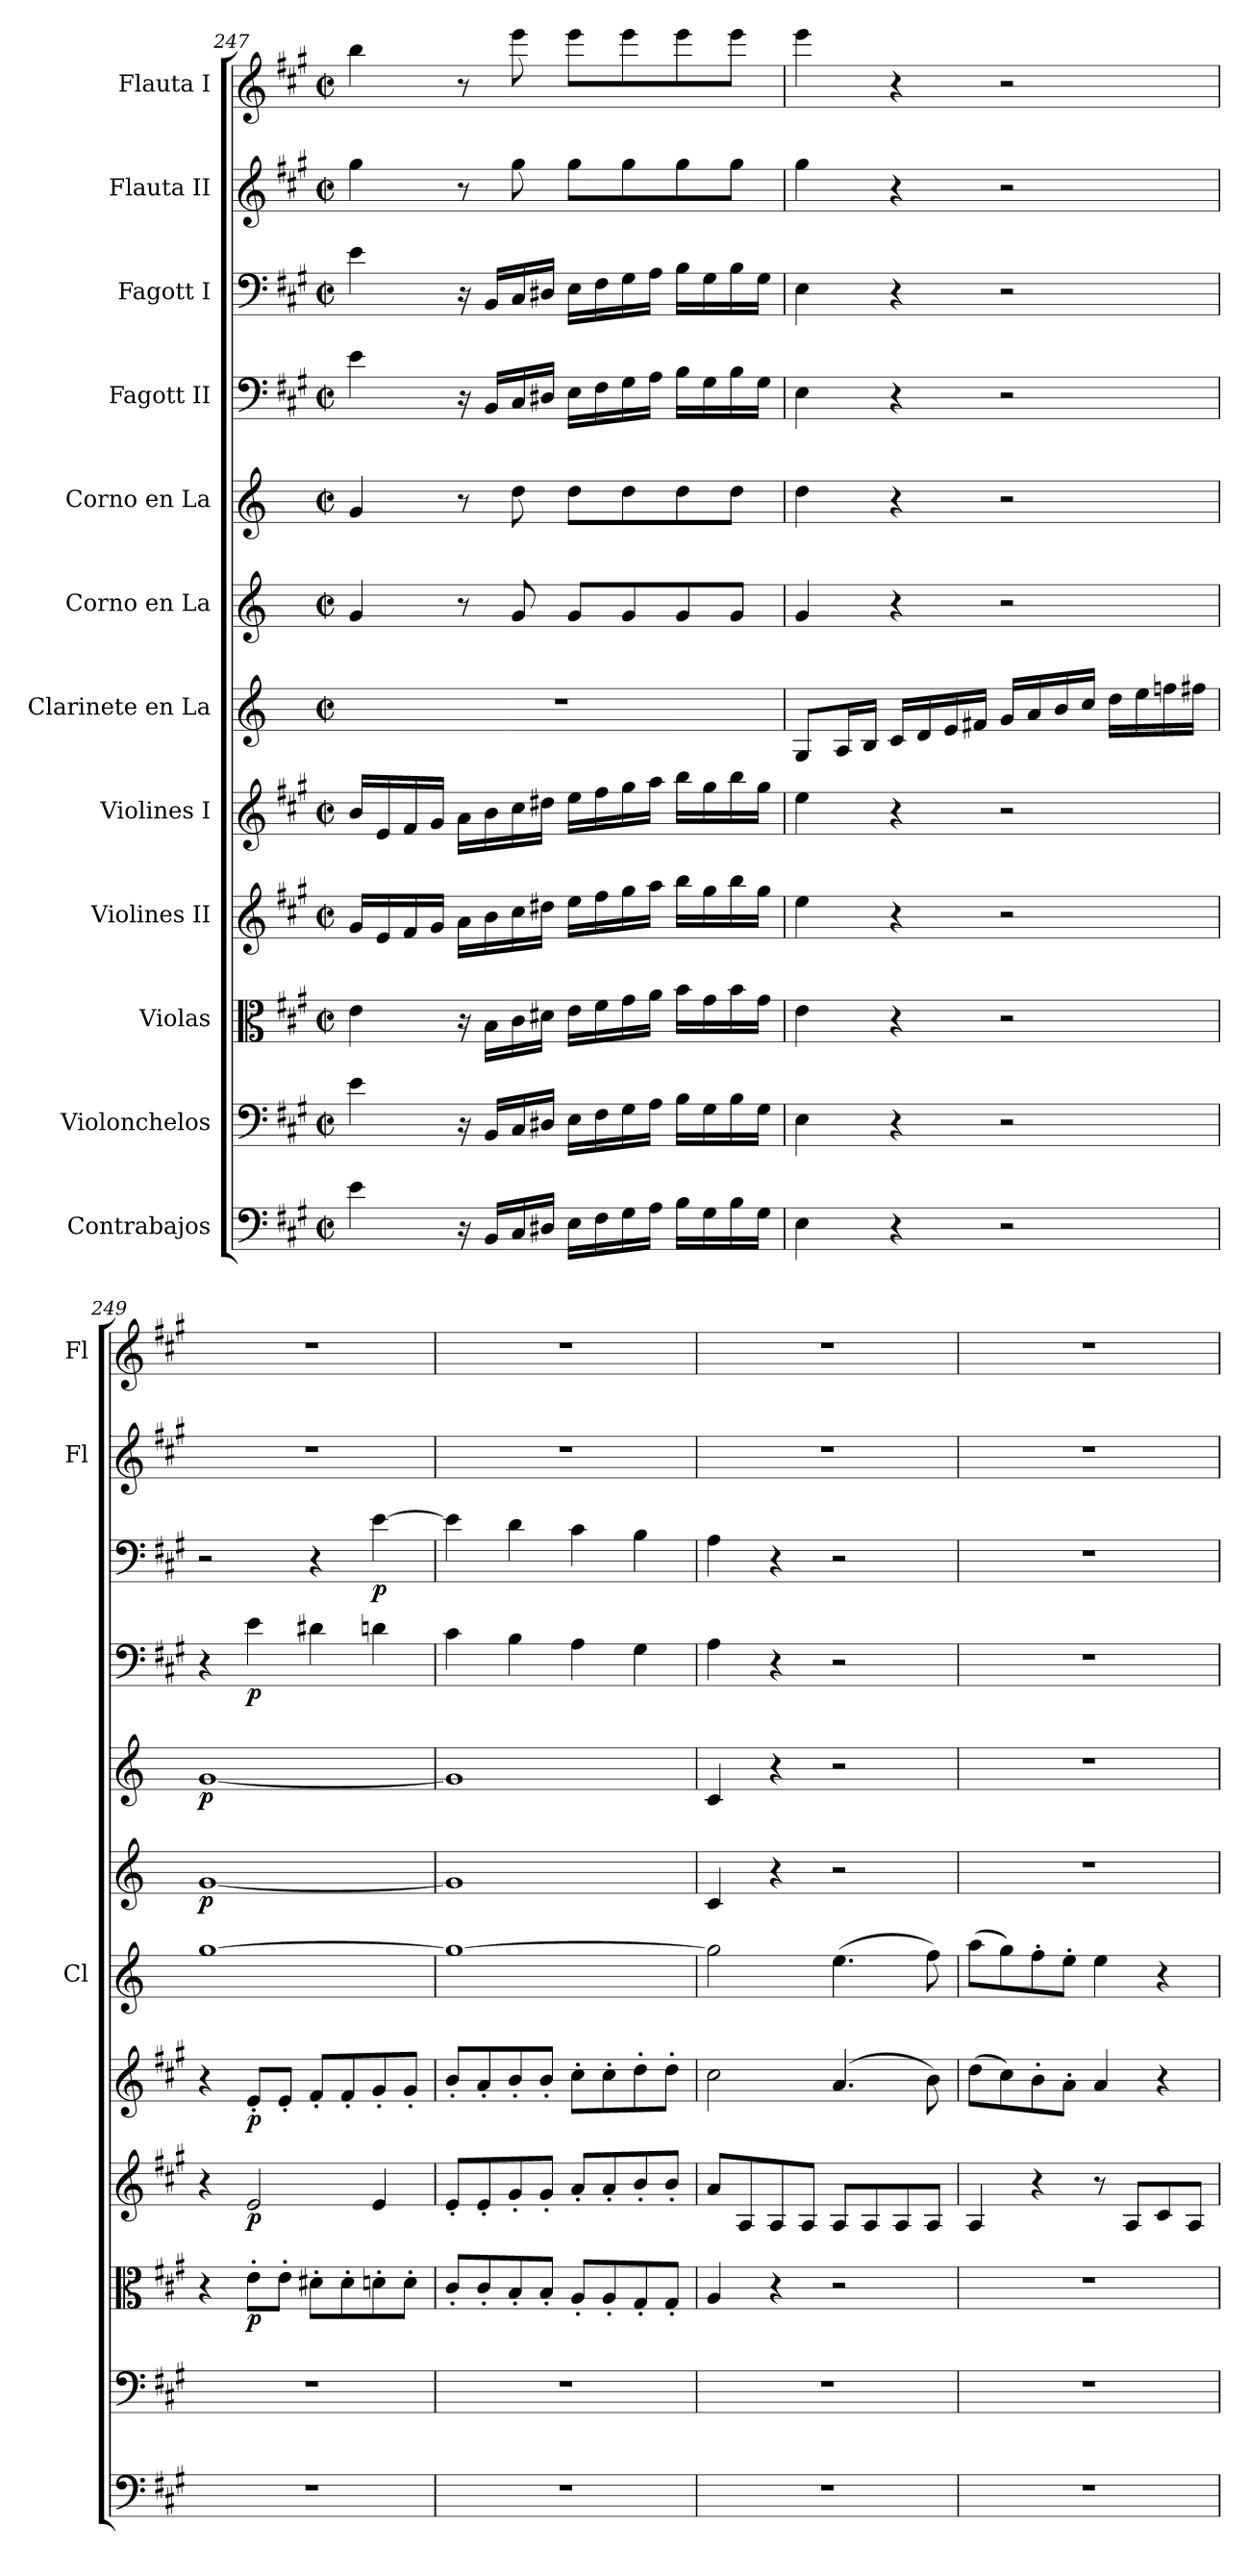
**kern	**kern	**kern	**dynam	**kern	**dynam	**kern	**dynam	**kern	**kern	**dynam	**kern	**dynam	**kern	**dynam	**kern	**dynam	**kern	**kern
*part12	*part11	*part10	*part10	*part9	*part9	*part8	*part8	*part7	*part6	*part6	*part5	*part5	*part4	*part4	*part3	*part3	*part2	*part1
*staff12	*staff11	*staff10	*staff10	*staff9	*staff9	*staff8	*staff8	*staff7	*staff6	*staff6	*staff5	*staff5	*staff4	*staff4	*staff3	*staff3	*staff2	*staff1
*I"Contrabajos	*I"Violonchelos	*I"Violas	*	*I"Violines II	*	*I"Violines I	*	*I"Clarinete en La	*I"Corno en La	*	*I"Corno en La	*	*I"Fagott II	*	*I"Fagott I	*	*I"Flauta II	*I"Flauta I
*	*	*	*	*	*	*	*	*I'Cl	*	*	*	*	*	*	*	*	*I'Fl	*I'Fl
*clefF4	*clefF4	*clefC3	*	*clefG2	*	*clefG2	*	*clefG2	*clefG2	*	*clefG2	*	*clefF4	*	*clefF4	*	*clefG2	*clefG2
*ITrd7c12	*	*	*	*	*	*	*	*ITrd2c3	*ITrd2c3	*	*ITrd2c3	*	*	*	*	*	*	*
*k[f#c#g#]	*k[f#c#g#]	*k[f#c#g#]	*	*k[f#c#g#]	*	*k[f#c#g#]	*	*k[f#c#g#]	*k[f#c#g#]	*	*k[f#c#g#]	*	*k[f#c#g#]	*	*k[f#c#g#]	*	*k[f#c#g#]	*k[f#c#g#]
*M2/2	*M2/2	*M2/2	*	*M2/2	*	*M2/2	*	*M2/2	*M2/2	*	*M2/2	*	*M2/2	*	*M2/2	*	*M2/2	*M2/2
*met(c|)	*met(c|)	*met(c|)	*	*met(c|)	*	*met(c|)	*	*met(c|)	*met(c|)	*	*met(c|)	*	*met(c|)	*	*met(c|)	*	*met(c|)	*met(c|)
=247	=247	=247	=247	=247	=247	=247	=247	=247	=247	=247	=247	=247	=247	=247	=247	=247	=247	=247
4E\	4e\	4e\	.	16g#/LL	.	16b/LL	.	1r	4e/	.	4e/	.	4e\	.	4e\	.	4gg#\	4bb\
.	.	.	.	16e/	.	16e/	.	.	.	.	.	.	.	.	.	.	.	.
.	.	.	.	16f#/	.	16f#/	.	.	.	.	.	.	.	.	.	.	.	.
.	.	.	.	16g#/JJ	.	16g#/JJ	.	.	.	.	.	.	.	.	.	.	.	.
16r	16r	16r	.	16a\LL	.	16a\LL	.	.	8r	.	8r	.	16r	.	16r	.	8r	8r
16BBB/LL	16BB/LL	16B\LL	.	16b\	.	16b\	.	.	.	.	.	.	16BB/LL	.	16BB/LL	.	.	.
16CC#/	16C#/	16c#\	.	16cc#\	.	16cc#\	.	.	8e/	.	8b\	.	16C#/	.	16C#/	.	8gg#\	8eee\
16DD#X/JJ	16D#X/JJ	16d#X\JJ	.	16dd#X\JJ	.	16dd#X\JJ	.	.	.	.	.	.	16D#X/JJ	.	16D#X/JJ	.	.	.
16EE\LL	16E\LL	16e\LL	.	16ee\LL	.	16ee\LL	.	.	8e/L	.	8b\L	.	16E\LL	.	16E\LL	.	8gg#\L	8eee\L
16FF#\	16F#\	16f#\	.	16ff#\	.	16ff#\	.	.	.	.	.	.	16F#\	.	16F#\	.	.	.
16GG#\	16G#\	16g#\	.	16gg#\	.	16gg#\	.	.	8e/	.	8b\	.	16G#\	.	16G#\	.	8gg#\	8eee\
16AA\JJ	16A\JJ	16a\JJ	.	16aa\JJ	.	16aa\JJ	.	.	.	.	.	.	16A\JJ	.	16A\JJ	.	.	.
16BB\LL	16B\LL	16b\LL	.	16bb\LL	.	16bb\LL	.	.	8e/	.	8b\	.	16B\LL	.	16B\LL	.	8gg#\	8eee\
16GG#\	16G#\	16g#\	.	16gg#\	.	16gg#\	.	.	.	.	.	.	16G#\	.	16G#\	.	.	.
16BB\	16B\	16b\	.	16bb\	.	16bb\	.	.	8e/J	.	8b\J	.	16B\	.	16B\	.	8gg#\J	8eee\J
16GG#\JJ	16G#\JJ	16g#\JJ	.	16gg#\JJ	.	16gg#\JJ	.	.	.	.	.	.	16G#\JJ	.	16G#\JJ	.	.	.
!!LO:PB:g=z
=248	=248	=248	=248	=248	=248	=248	=248	=248	=248	=248	=248	=248	=248	=248	=248	=248	=248	=248
4EE\	4E\	4e\	.	4ee\	.	4ee\	.	8E/L	4e/	.	4b\	.	4E\	.	4E\	.	4gg#\	4eee\
.	.	.	.	.	.	.	.	16F#/L	.	.	.	.	.	.	.	.	.	.
.	.	.	.	.	.	.	.	16G#/JJ	.	.	.	.	.	.	.	.	.	.
4r	4r	4r	.	4r	.	4r	.	16A/LL	4r	.	4r	.	4r	.	4r	.	4r	4r
.	.	.	.	.	.	.	.	16B/	.	.	.	.	.	.	.	.	.	.
.	.	.	.	.	.	.	.	16c#/	.	.	.	.	.	.	.	.	.	.
.	.	.	.	.	.	.	.	16d#X/JJ	.	.	.	.	.	.	.	.	.	.
2r	2r	2r	.	2r	.	2r	.	16e/LL	2r	.	2r	.	2r	.	2r	.	2r	2r
.	.	.	.	.	.	.	.	16f#/	.	.	.	.	.	.	.	.	.	.
.	.	.	.	.	.	.	.	16g#/	.	.	.	.	.	.	.	.	.	.
.	.	.	.	.	.	.	.	16a/JJ	.	.	.	.	.	.	.	.	.	.
.	.	.	.	.	.	.	.	16b\LL	.	.	.	.	.	.	.	.	.	.
.	.	.	.	.	.	.	.	16cc#\	.	.	.	.	.	.	.	.	.	.
.	.	.	.	.	.	.	.	16ddn\	.	.	.	.	.	.	.	.	.	.
.	.	.	.	.	.	.	.	16dd#X\JJ	.	.	.	.	.	.	.	.	.	.
=249	=249	=249	=249	=249	=249	=249	=249	=249	=249	=249	=249	=249	=249	=249	=249	=249	=249	=249
!	!	!	!	!	!	!	!	!	!	!LO:DY:b	!	!LO:DY:b	!	!	!	!	!	!
1r	1r	4r	.	4r	.	4r	.	[1ee	[1e	p	[1e	p	4r	.	2r	.	1r	1r
!	!	!	!LO:DY:b	!	!LO:DY:b	!	!LO:DY:b	!	!	!	!	!	!	!LO:DY:b	!	!	!	!
.	.	8e'\L	p	2e/	p	8e'/L	p	.	.	.	.	.	4e\	p	.	.	.	.
.	.	8e'\J	.	.	.	8e'/J	.	.	.	.	.	.	.	.	.	.	.	.
.	.	8d#X'\L	.	.	.	8f#'/L	.	.	.	.	.	.	4d#X\	.	4r	.	.	.
.	.	8d#'\	.	.	.	8f#'/	.	.	.	.	.	.	.	.	.	.	.	.
!	!	!	!	!	!	!	!	!	!	!	!	!	!	!	!	!LO:DY:b	!	!
.	.	8dn'\	.	4e/	.	8g#'/	.	.	.	.	.	.	4dn\	.	[4e\	p	.	.
.	.	8d'\J	.	.	.	8g#'/J	.	.	.	.	.	.	.	.	.	.	.	.
=250	=250	=250	=250	=250	=250	=250	=250	=250	=250	=250	=250	=250	=250	=250	=250	=250	=250	=250
1r	1r	8c#'/L	.	8e'/L	.	8b'/L	.	1ee_	1e]	.	1e]	.	4c#\	.	4e\]	.	1r	1r
.	.	8c#'/	.	8e'/	.	8a'/	.	.	.	.	.	.	.	.	.	.	.	.
.	.	8B'/	.	8g#'/	.	8b'/	.	.	.	.	.	.	4B\	.	4d\	.	.	.
.	.	8B'/J	.	8g#'/J	.	8b'/J	.	.	.	.	.	.	.	.	.	.	.	.
.	.	8A'/L	.	8a'/L	.	8cc#'\L	.	.	.	.	.	.	4A\	.	4c#\	.	.	.
.	.	8A'/	.	8a'/	.	8cc#'\	.	.	.	.	.	.	.	.	.	.	.	.
.	.	8G#'/	.	8b'/	.	8dd'\	.	.	.	.	.	.	4G#\	.	4B\	.	.	.
.	.	8G#'/J	.	8b'/J	.	8dd'\J	.	.	.	.	.	.	.	.	.	.	.	.
=251	=251	=251	=251	=251	=251	=251	=251	=251	=251	=251	=251	=251	=251	=251	=251	=251	=251	=251
1r	1r	4A/	.	8a/L	.	2cc#\	.	2ee\]	4A/	.	4A/	.	4A\	.	4A\	.	1r	1r
.	.	.	.	8A/	.	.	.	.	.	.	.	.	.	.	.	.	.	.
.	.	4r	.	8A/	.	.	.	.	4r	.	4r	.	4r	.	4r	.	.	.
.	.	.	.	8A/J	.	.	.	.	.	.	.	.	.	.	.	.	.	.
.	.	2r	.	8A/L	.	(>4.a/	.	(>4.cc#\	2r	.	2r	.	2r	.	2r	.	.	.
.	.	.	.	8A/	.	.	.	.	.	.	.	.	.	.	.	.	.	.
.	.	.	.	8A/	.	.	.	.	.	.	.	.	.	.	.	.	.	.
.	.	.	.	8A/J	.	8b\)	.	8dd\)	.	.	.	.	.	.	.	.	.	.
=252	=252	=252	=252	=252	=252	=252	=252	=252	=252	=252	=252	=252	=252	=252	=252	=252	=252	=252
1r	1r	1r	.	4A/	.	(>8dd\L	.	(>8ff#\L	1r	.	1r	.	1r	.	1r	.	1r	1r
.	.	.	.	.	.	8cc#\)	.	8ee\)	.	.	.	.	.	.	.	.	.	.
.	.	.	.	4r	.	8b'\	.	8dd'\	.	.	.	.	.	.	.	.	.	.
.	.	.	.	.	.	8a'\J	.	8cc#'\J	.	.	.	.	.	.	.	.	.	.
.	.	.	.	8r	.	4a/	.	4cc#\	.	.	.	.	.	.	.	.	.	.
.	.	.	.	8A/L	.	.	.	.	.	.	.	.	.	.	.	.	.	.
.	.	.	.	8c#/	.	4r	.	4r	.	.	.	.	.	.	.	.	.	.
.	.	.	.	8A/J	.	.	.	.	.	.	.	.	.	.	.	.	.	.
=	=	=	=	=	=	=	=	=	=	=	=	=	=	=	=	=	=	=
*-	*-	*-	*-	*-	*-	*-	*-	*-	*-	*-	*-	*-	*-	*-	*-	*-	*-	*-
